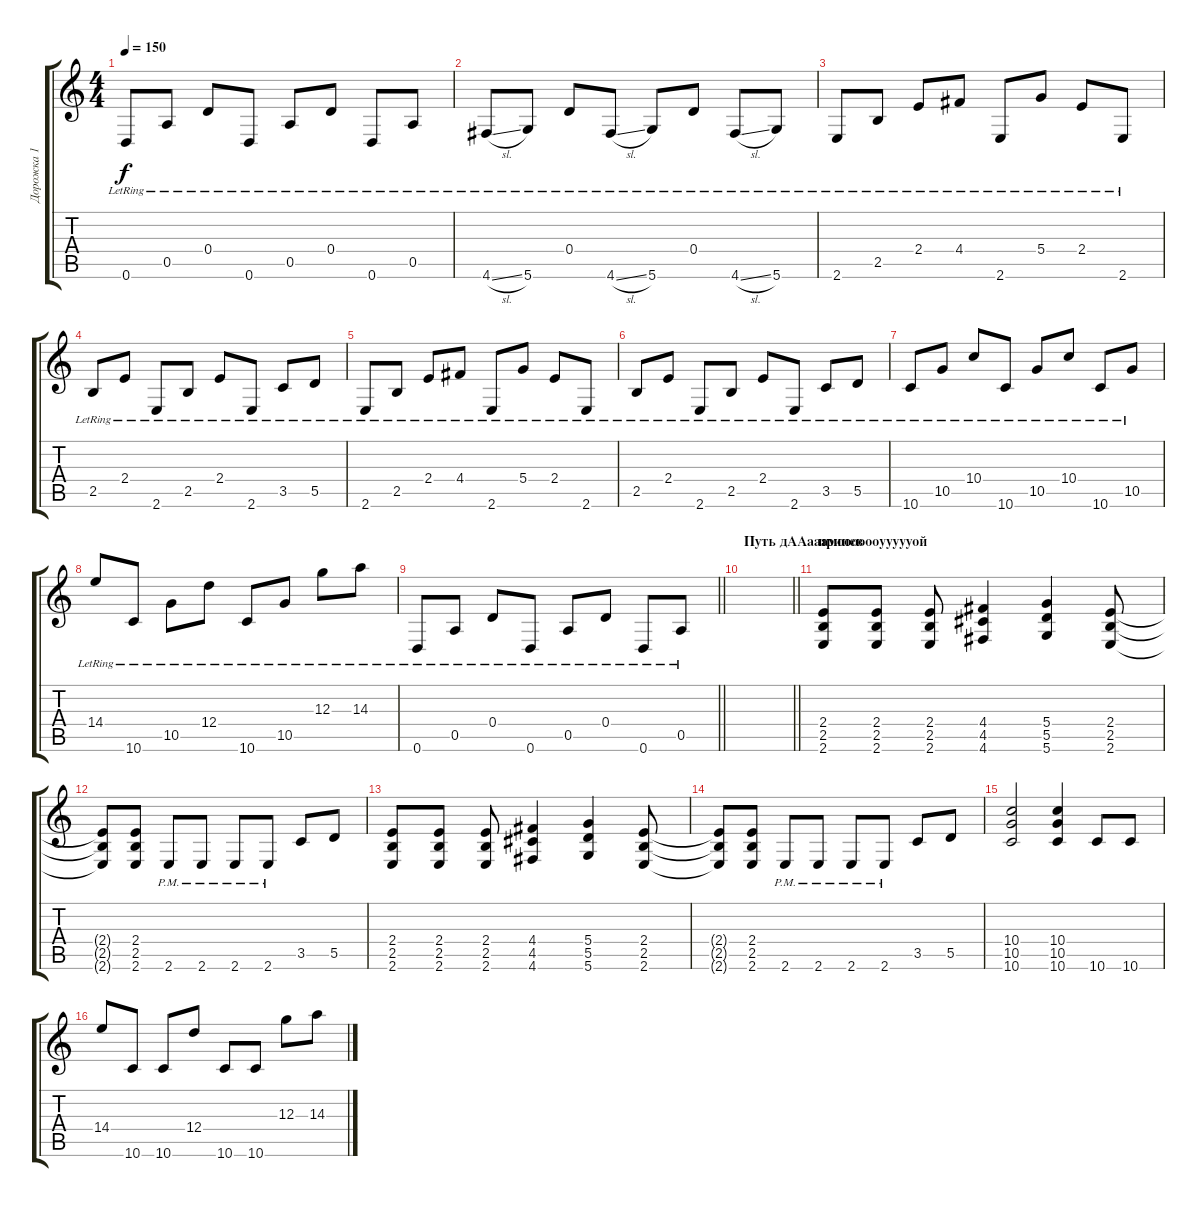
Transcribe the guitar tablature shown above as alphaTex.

\track ("Дорожка 1" "Дорожка 1") {instrument acousticguitarsteel}
\staff {score tabs}
\tuning (E4 B3 G3 D3 A2 D2) {hide}
\ts (4 4)
\tempo 150
\clef g2
\ks c
0.6{lr}.8{dy f} 0.5{lr}.8 0.4{lr}.8 0.6{lr}.8 0.5{lr}.8 0.4{lr}.8 0.6{lr}.8 0.5{lr}.8 |
4.6{sl lr}.8 5.6{lr}.8 0.4{lr}.8 4.6{sl lr}.8 5.6{lr}.8 0.4{lr}.8 4.6{sl lr}.8 5.6{lr}.8 |
2.6{lr}.8 2.5{lr}.8 2.4{lr}.8 4.4{lr}.8 2.6{lr}.8 5.4{lr}.8 2.4{lr}.8 2.6{lr}.8 |
2.5{lr}.8 2.4{lr}.8 2.6{lr}.8 2.5{lr}.8 2.4{lr}.8 2.6{lr}.8 3.5{lr}.8 5.5{lr}.8 |
2.6{lr}.8 2.5{lr}.8 2.4{lr}.8 4.4{lr}.8 2.6{lr}.8 5.4{lr}.8 2.4{lr}.8 2.6{lr}.8 |
2.5{lr}.8 2.4{lr}.8 2.6{lr}.8 2.5{lr}.8 2.4{lr}.8 2.6{lr}.8 3.5{lr}.8 5.5{lr}.8 |
10.6{lr}.8 10.5{lr}.8 10.4{lr}.8 10.6{lr}.8 10.5{lr}.8 10.4{lr}.8 10.6{lr}.8 10.5{lr}.8 |
14.4{lr}.8 10.6{lr}.8 10.5{lr}.8 12.4{lr}.8 10.6{lr}.8 10.5{lr}.8 12.3{lr}.8 14.3{lr}.8 |
\barLineRight lightlight
0.6{lr}.8 0.5{lr}.8 0.4{lr}.8 0.6{lr}.8 0.5{lr}.8 0.4{lr}.8 0.6{lr}.8 0.5{lr}.8 |
\section ("" "Путь дААааамооооооуууууой")
\barLineRight lightlight
|
\section ("" "припев")
(2.4 2.5 2.6).8 (2.4 2.5 2.6).8 (2.4 2.5 2.6).8 (4.4 4.5 4.6).4 (5.4 5.5 5.6).4 (2.4 2.5 2.6).8 |
(2.4{t} 2.5{t} 2.6{t}).8 (2.4 2.5 2.6).8 2.6{pm}.8 2.6{pm}.8 2.6{pm}.8 2.6{pm}.8 3.5.8 5.5.8 |
(2.4 2.5 2.6).8 (2.4 2.5 2.6).8 (2.4 2.5 2.6).8 (4.4 4.5 4.6).4 (5.4 5.5 5.6).4 (2.4 2.5 2.6).8 |
(2.4{t} 2.5{t} 2.6{t}).8 (2.4 2.5 2.6).8 2.6{pm}.8 2.6{pm}.8 2.6{pm}.8 2.6{pm}.8 3.5.8 5.5.8 |
(10.4 10.5 10.6).2 (10.4 10.5 10.6).4 10.6.8 10.6.8 |
14.4.8 10.6.8 10.6.8 12.4.8 10.6.8 10.6.8 12.3.8 14.3.8
